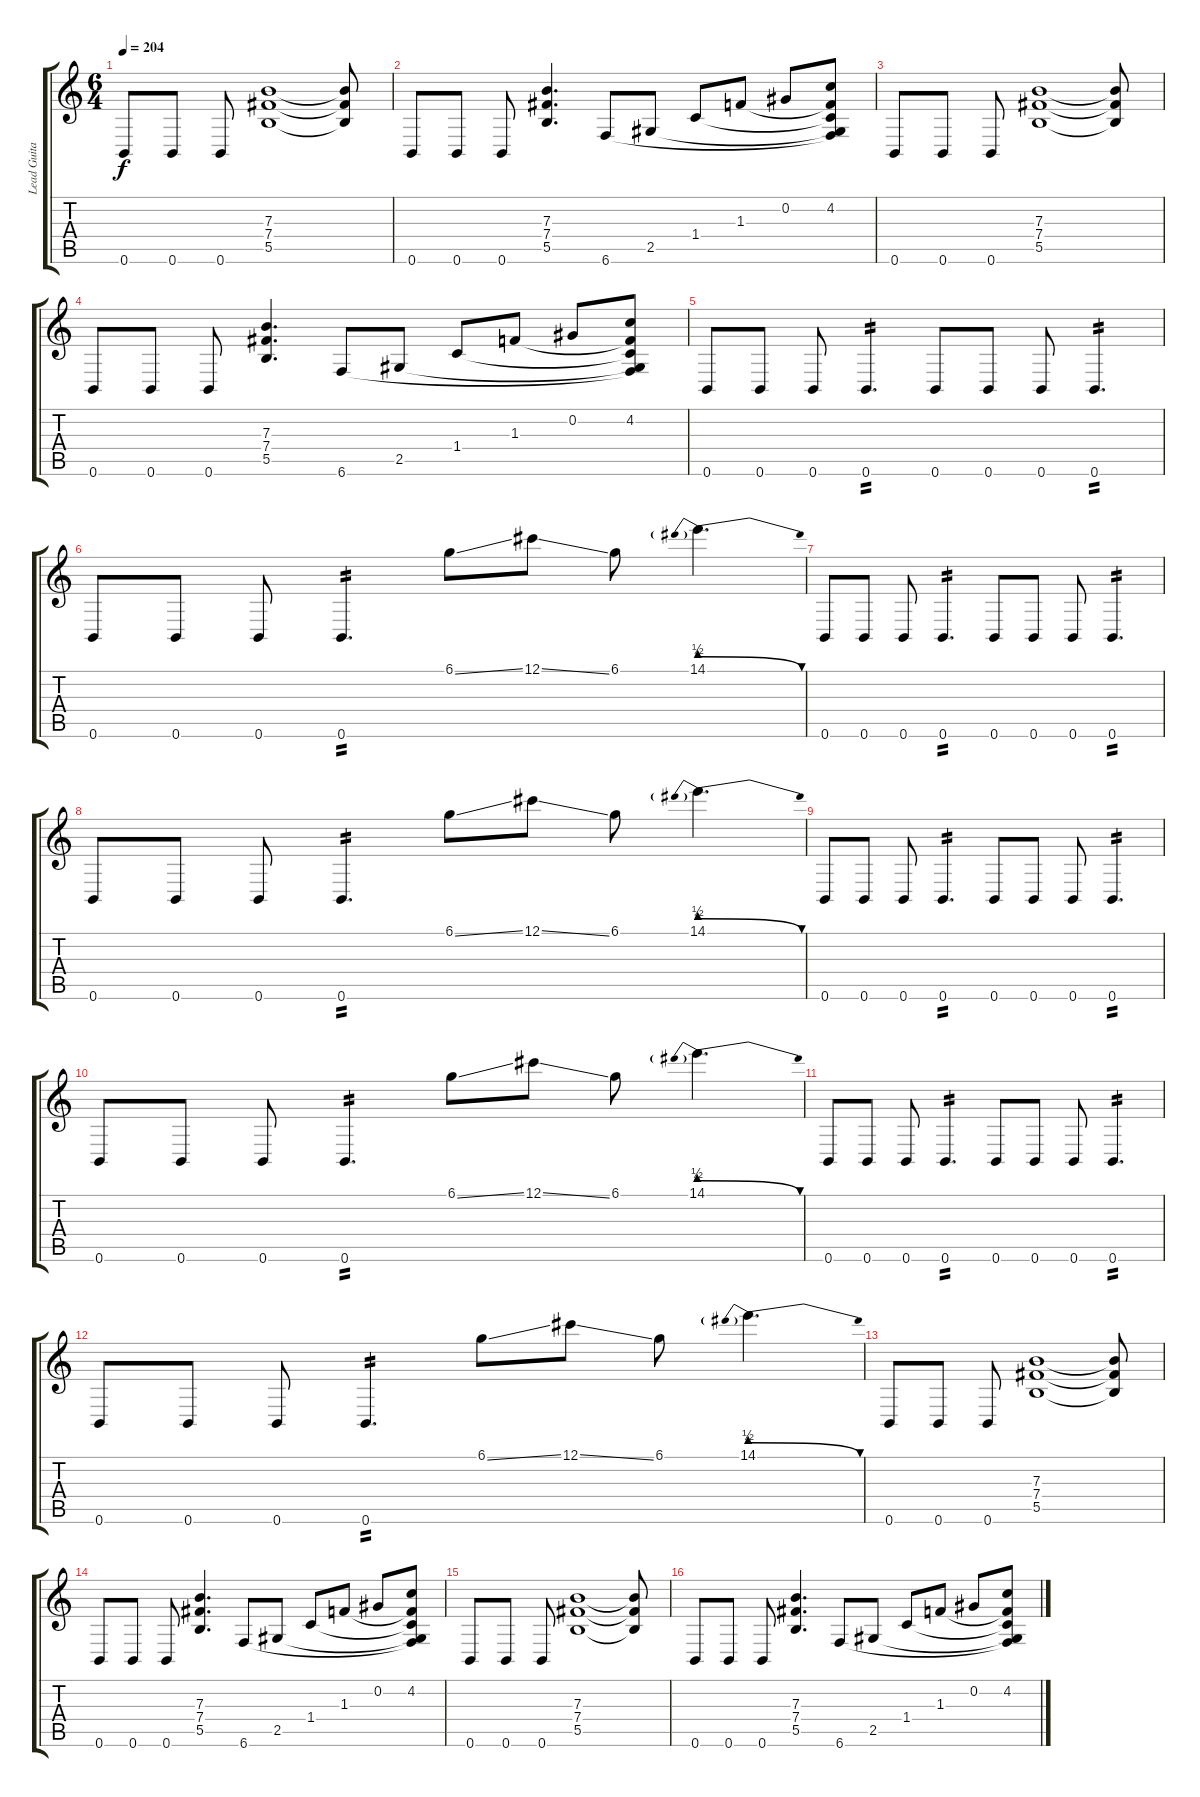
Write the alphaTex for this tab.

\track ("Lead Guitar" "Lead Guita") {instrument distortionguitar}
\staff {score tabs}
\tuning (Db4 Ab3 E3 B2 Gb2 B1) {hide}
\ts (6 4)
\tempo 204
\clef g2
\ks c
0.6.8{dy f} 0.6.8 0.6.8 (7.3 7.4 5.5).1 (7.3{t} 7.4{t} 5.5{t}).8 |
0.6.8 0.6.8 0.6.8 (7.3 7.4 5.5).4{d} 6.6.8 2.5.8 1.4.8 1.3.8 0.2.8 (4.2 1.3{t} 1.4{t} 2.5{t} 6.6{t}).8 |
0.6.8 0.6.8 0.6.8 (7.3 7.4 5.5).1 (7.3{t} 7.4{t} 5.5{t}).8 |
0.6.8 0.6.8 0.6.8 (7.3 7.4 5.5).4{d} 6.6.8 2.5.8 1.4.8 1.3.8 0.2.8 (4.2 1.3{t} 1.4{t} 2.5{t} 6.6{t}).8 |
0.6.8 0.6.8 0.6.8 0.6.4{d tp 2} 0.6.8 0.6.8 0.6.8 0.6.4{d tp 2} |
0.6.8 0.6.8 0.6.8 0.6.4{d tp 2} 6.1{ss}.8 12.1{ss}.8 6.1.8 14.1{be (prebendrelease 0 2 60 0)}.4{d} |
0.6.8 0.6.8 0.6.8 0.6.4{d tp 2} 0.6.8 0.6.8 0.6.8 0.6.4{d tp 2} |
0.6.8 0.6.8 0.6.8 0.6.4{d tp 2} 6.1{ss}.8 12.1{ss}.8 6.1.8 14.1{be (prebendrelease 0 2 60 0)}.4{d} |
0.6.8 0.6.8 0.6.8 0.6.4{d tp 2} 0.6.8 0.6.8 0.6.8 0.6.4{d tp 2} |
0.6.8 0.6.8 0.6.8 0.6.4{d tp 2} 6.1{ss}.8 12.1{ss}.8 6.1.8 14.1{be (prebendrelease 0 2 60 0)}.4{d} |
0.6.8 0.6.8 0.6.8 0.6.4{d tp 2} 0.6.8 0.6.8 0.6.8 0.6.4{d tp 2} |
0.6.8 0.6.8 0.6.8 0.6.4{d tp 2} 6.1{ss}.8 12.1{ss}.8 6.1.8 14.1{be (prebendrelease 0 2 60 0)}.4{d} |
0.6.8 0.6.8 0.6.8 (7.3 7.4 5.5).1 (7.3{t} 7.4{t} 5.5{t}).8 |
0.6.8 0.6.8 0.6.8 (7.3 7.4 5.5).4{d} 6.6.8 2.5.8 1.4.8 1.3.8 0.2.8 (4.2 1.3{t} 1.4{t} 2.5{t} 6.6{t}).8 |
0.6.8 0.6.8 0.6.8 (7.3 7.4 5.5).1 (7.3{t} 7.4{t} 5.5{t}).8 |
0.6.8 0.6.8 0.6.8 (7.3 7.4 5.5).4{d} 6.6.8 2.5.8 1.4.8 1.3.8 0.2.8 (4.2 1.3{t} 1.4{t} 2.5{t} 6.6{t}).8
